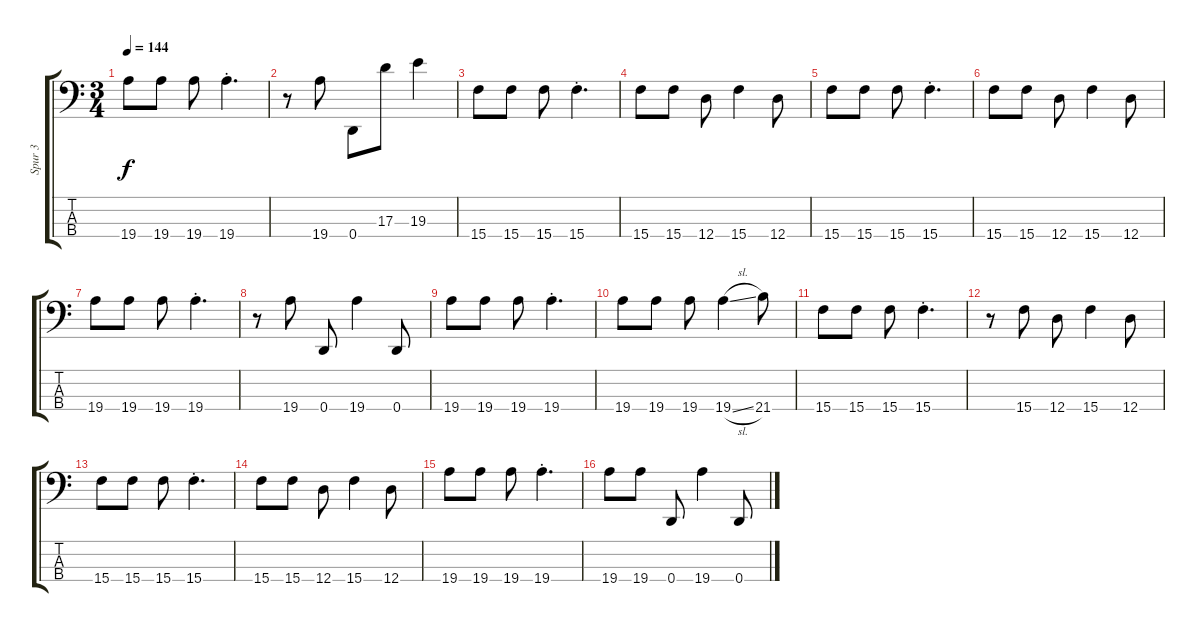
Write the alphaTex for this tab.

\track ("Spur 3" "Spur 3") {instrument electricbassfinger}
\staff {score tabs}
\tuning (G2 D2 A1 D1) {hide}
\ts (3 4)
\tempo 144
\clef f4
\ks c
19.4.8{dy f} 19.4.8 19.4.8 19.4{st}.4{d} |
r.8 19.4.8 0.4.8 17.3.8 19.3.4 |
15.4.8 15.4.8 15.4.8 15.4{st}.4{d} |
15.4.8 15.4.8 12.4.8 15.4.4 12.4.8 |
15.4.8 15.4.8 15.4.8 15.4{st}.4{d} |
15.4.8 15.4.8 12.4.8 15.4.4 12.4.8 |
19.4.8 19.4.8 19.4.8 19.4{st}.4{d} |
r.8 19.4.8 0.4.8 19.4.4 0.4.8 |
19.4.8 19.4.8 19.4.8 19.4{st}.4{d} |
19.4.8 19.4.8 19.4.8 19.4{sl}.4 21.4.8 |
15.4.8 15.4.8 15.4.8 15.4{st}.4{d} |
r.8 15.4.8 12.4.8 15.4.4 12.4.8 |
15.4.8 15.4.8 15.4.8 15.4{st}.4{d} |
15.4.8 15.4.8 12.4.8 15.4.4 12.4.8 |
19.4.8 19.4.8 19.4.8 19.4{st}.4{d} |
19.4.8 19.4.8 0.4.8 19.4.4 0.4.8
